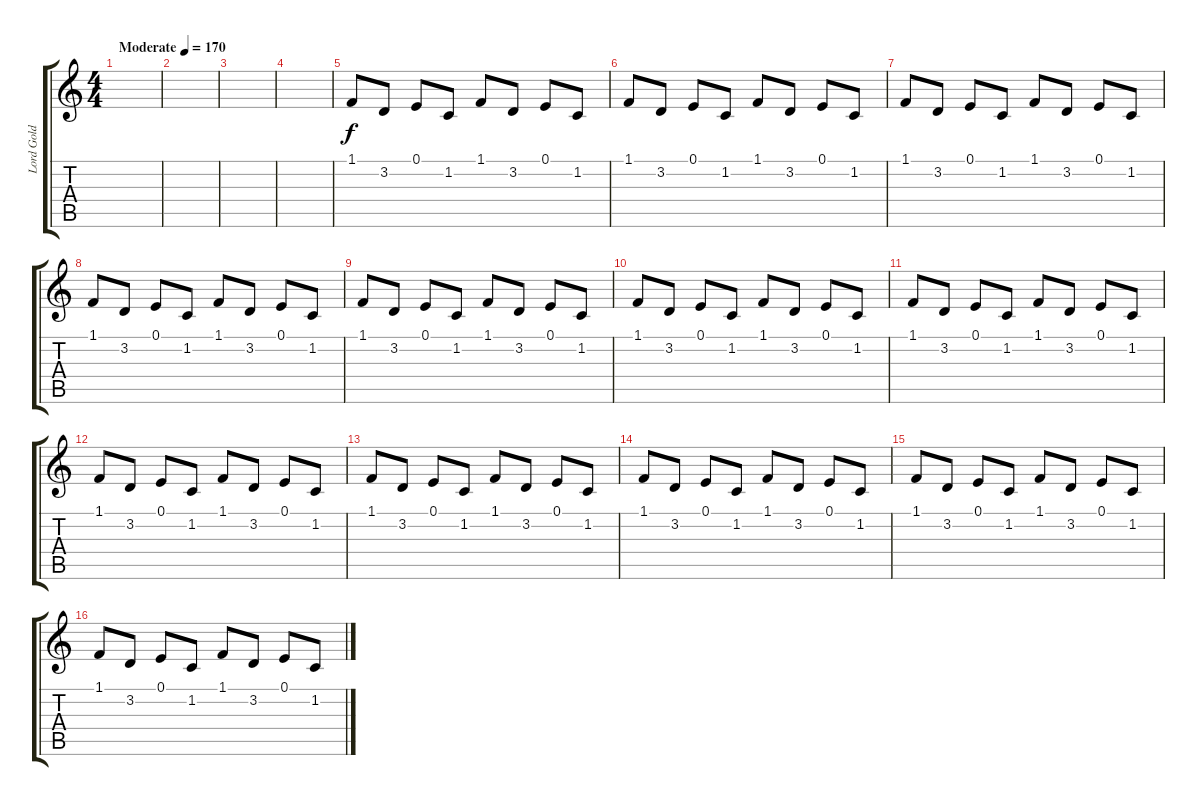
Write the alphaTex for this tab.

\track ("Lord Gold" "Lord Gold") {instrument lead1square}
\staff {score tabs}
\tuning (E4 B3 G3 D3 A2 D2) {hide}
\ts (4 4)
\tempo (170 "Moderate")
\clef g2
\ks c
|
|
|
|
1.1.8 3.2.8 0.1.8 1.2.8 1.1.8 3.2.8 0.1.8 1.2.8 |
1.1.8 3.2.8 0.1.8 1.2.8 1.1.8 3.2.8 0.1.8 1.2.8 |
1.1.8 3.2.8 0.1.8 1.2.8 1.1.8 3.2.8 0.1.8 1.2.8 |
1.1.8 3.2.8 0.1.8 1.2.8 1.1.8 3.2.8 0.1.8 1.2.8 |
1.1.8 3.2.8 0.1.8 1.2.8 1.1.8 3.2.8 0.1.8 1.2.8 |
1.1.8 3.2.8 0.1.8 1.2.8 1.1.8 3.2.8 0.1.8 1.2.8 |
1.1.8 3.2.8 0.1.8 1.2.8 1.1.8 3.2.8 0.1.8 1.2.8 |
1.1.8 3.2.8 0.1.8 1.2.8 1.1.8 3.2.8 0.1.8 1.2.8 |
1.1.8 3.2.8 0.1.8 1.2.8 1.1.8 3.2.8 0.1.8 1.2.8 |
1.1.8 3.2.8 0.1.8 1.2.8 1.1.8 3.2.8 0.1.8 1.2.8 |
1.1.8 3.2.8 0.1.8 1.2.8 1.1.8 3.2.8 0.1.8 1.2.8 |
1.1.8 3.2.8 0.1.8 1.2.8 1.1.8 3.2.8 0.1.8 1.2.8
